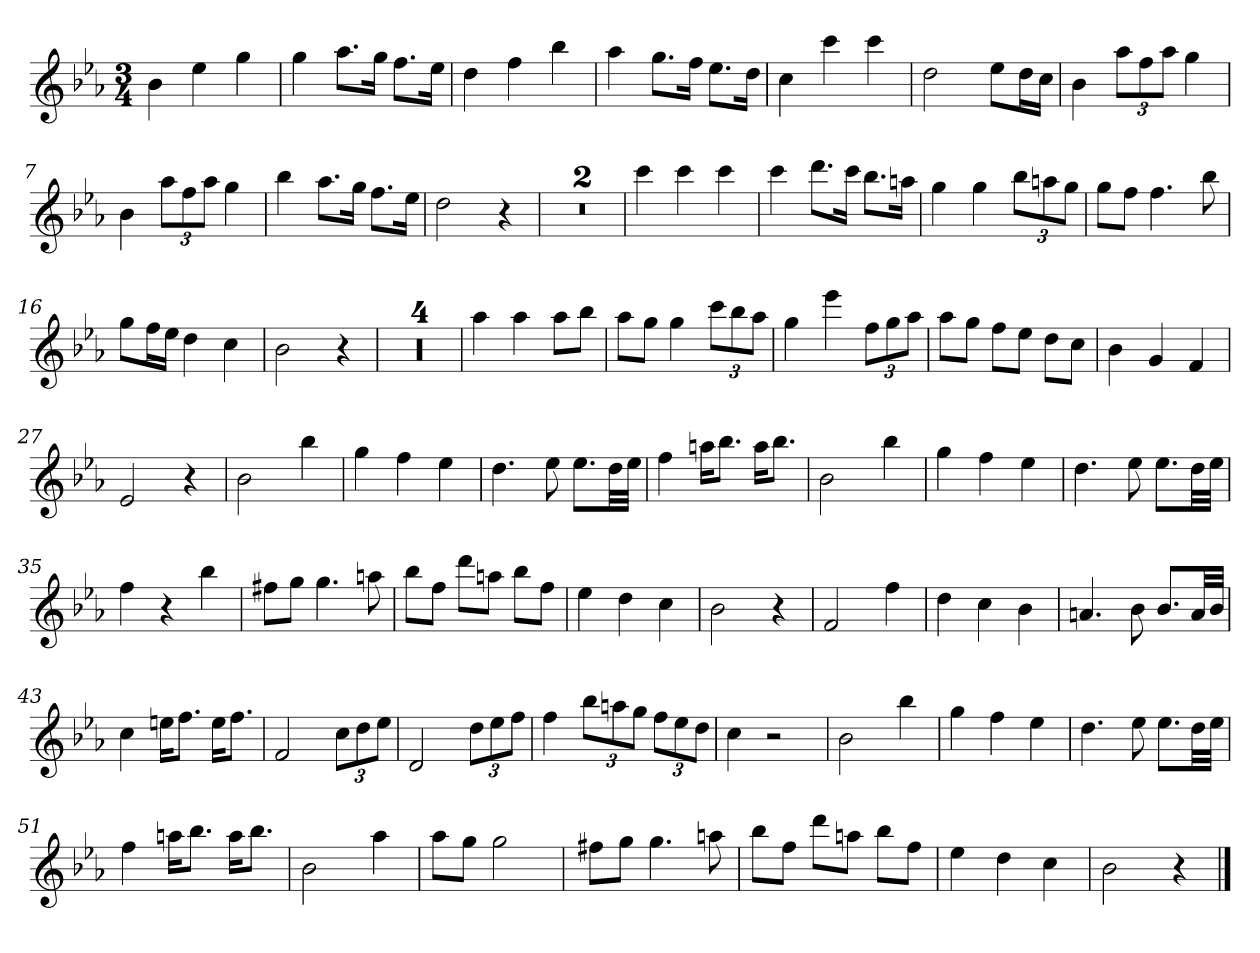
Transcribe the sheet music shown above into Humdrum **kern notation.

**kern
*part1
*staff1
*k[b-e-a-]
*E-:
*M3/4
=
4b-
4ee-
4gg
=1
4gg
8.aa-L
16ggJk
8.ffL
16ee-Jk
=2
4dd
4ff
4bb-
=3
4aa-
8.ggL
16ffJk
8.ee-L
16ddJk
=4
4cc
4ccc
4ccc
=5
2dd
8ee-L
16ddL
16ccJJ
=6
4b-
12aa-L
12ff
12aa-J
4gg
=7
4b-
12aa-L
12ff
12aa-J
4gg
=8
4bb-
8.aa-L
16ggJk
8.ffL
16ee-Jk
=9
2dd
4r
=10
2.r
=11
2.r
=12
4ccc
4ccc
4ccc
=13
4ccc
8.dddL
16cccJk
8.bb-L
16aanJk
=14
4gg
4gg
12bb-L
12aan
12ggJ
=15
8ggL
8ffJ
4.ff
8bb-
=16
8ggL
16ffL
16ee-JJ
4dd
4cc
=17
2b-
4r
=18
2.r
=19
2.r
=20
2.r
=21
2.r
=22
4aa-
4aa-
8aa-L
8bb-J
=23
8aa-L
8ggJ
4gg
12cccL
12bb-
12aa-J
=24
4gg
4eee-
12ffL
12gg
12aa-J
=25
8aa-L
8ggJ
8ffL
8ee-J
8ddL
8ccJ
=26
4b-
4g
4f
=27
2e-
4r
=28
2b-
4bb-
=29
4gg
4ff
4ee-
=30
4.dd
8ee-
8.ee-L
32ddLL
32ee-JJJ
=31
4ff
16aanKL
8.bb-J
16aaKL
8.bb-J
=32
2b-
4bb-
=33
4gg
4ff
4ee-
=34
4.dd
8ee-
8.ee-L
32ddLL
32ee-JJJ
=35
4ff
4r
4bb-
=36
8ff#XL
8ggJ
4.gg
8aan
=37
8bb-L
8ffJ
8dddL
8aanJ
8bb-L
8ffJ
=38
4ee-
4dd
4cc
=39
2b-
4r
=40
2f
4ff
=41
4dd
4cc
4b-
=42
4.an
8b-
8.b-L
32aLL
32b-JJJ
=43
4cc
16eenKL
8.ffJ
16eeKL
8.ffJ
=44
2f
12ccL
12dd
12ee-J
=45
2d
12ddL
12ee-
12ffJ
=46
4ff
12bb-L
12aan
12ggJ
12ffL
12ee-
12ddJ
=47
4cc
2r
=48
2b-
4bb-
=49
4gg
4ff
4ee-
=50
4.dd
8ee-
8.ee-L
32ddLL
32ee-JJJ
=51
4ff
16aanKL
8.bb-J
16aaKL
8.bb-J
=52
2b-
4aa-
=53
8aa-L
8ggJ
2gg
=54
8ff#XL
8ggJ
4.gg
8aan
=55
8bb-L
8ffJ
8dddL
8aanJ
8bb-L
8ffJ
=56
4ee-
4dd
4cc
=57
2b-
4r
==
*-
